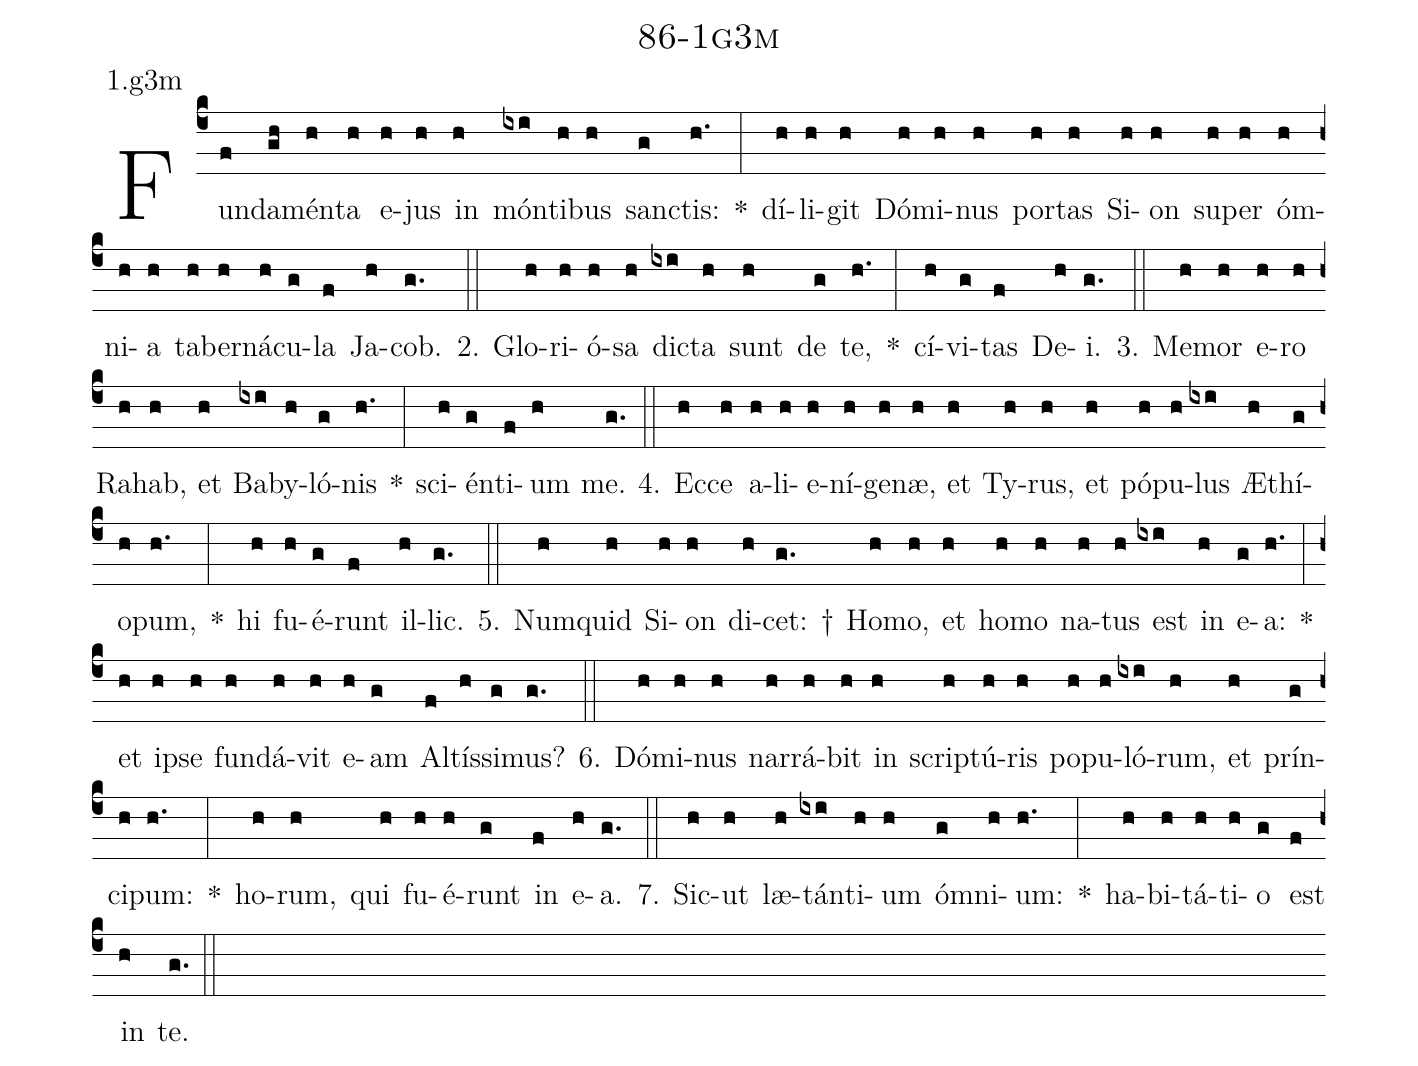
name: 86-1g3m;
annotation: 1.g3m;
%%
(c4)Fun(f)da(gh)mén(h)ta(h) e(h)jus(h) in(h) món(ixi)ti(h)bus(h) sanc(g)tis:(h.) *(:) dí(h)li(h)git(h) Dó(h)mi(h)nus(h) por(h)tas(h) Si(h)on(h) su(h)per(h) óm(h)ni(h)a(h) ta(h)ber(h)ná(h)cu(g)la(f) Ja(h)cob.(g.) (::)
2. Glo(h)ri(h)ó(h)sa(h) dic(ixi)ta(h) sunt(h) de(g) te,(h.) *(:) cí(h)vi(g)tas(f) De(h)i.(g.) (::)
3. Me(h)mor(h) e(h)ro(h) Ra(h)hab,(h) et(h) Ba(ixi)by(h)ló(g)nis(h.) *(:) sci(h)én(g)ti(f)um(h) me.(g.) (::)
4. Ec(h)ce(h) a(h)li(h)e(h)ní(h)ge(h)næ,(h) et(h) Ty(h)rus,(h) et(h) pó(h)pu(h)lus(ixi) Æ(h)thí(g)o(h)pum,(h.) *(:) hi(h) fu(h)é(g)runt(f) il(h)lic.(g.) (::)
5. Num(h)quid(h) Si(h)on(h) di(h)cet: †(g.) Ho(h)mo,(h) et(h) ho(h)mo(h) na(h)tus(h) est(ixi) in(h) e(g)a:(h.) *(:) et(h) ip(h)se(h) fun(h)dá(h)vit(h) e(h)am(g) Al(f)tís(h)si(g)mus?(g.) (::)
6. Dó(h)mi(h)nus(h) nar(h)rá(h)bit(h) in(h) scrip(h)tú(h)ris(h) po(h)pu(h)ló(ixi)rum,(h) et(h) prín(g)ci(h)pum:(h.) *(:) ho(h)rum,(h) qui(h) fu(h)é(h)runt(g) in(f) e(h)a.(g.) (::)
7. Sic(h)ut(h) læ(h)tán(ixi)ti(h)um(h) óm(g)ni(h)um:(h.) *(:) ha(h)bi(h)tá(h)ti(h)o(g) est(f) in(h) te.(g.) (::)
